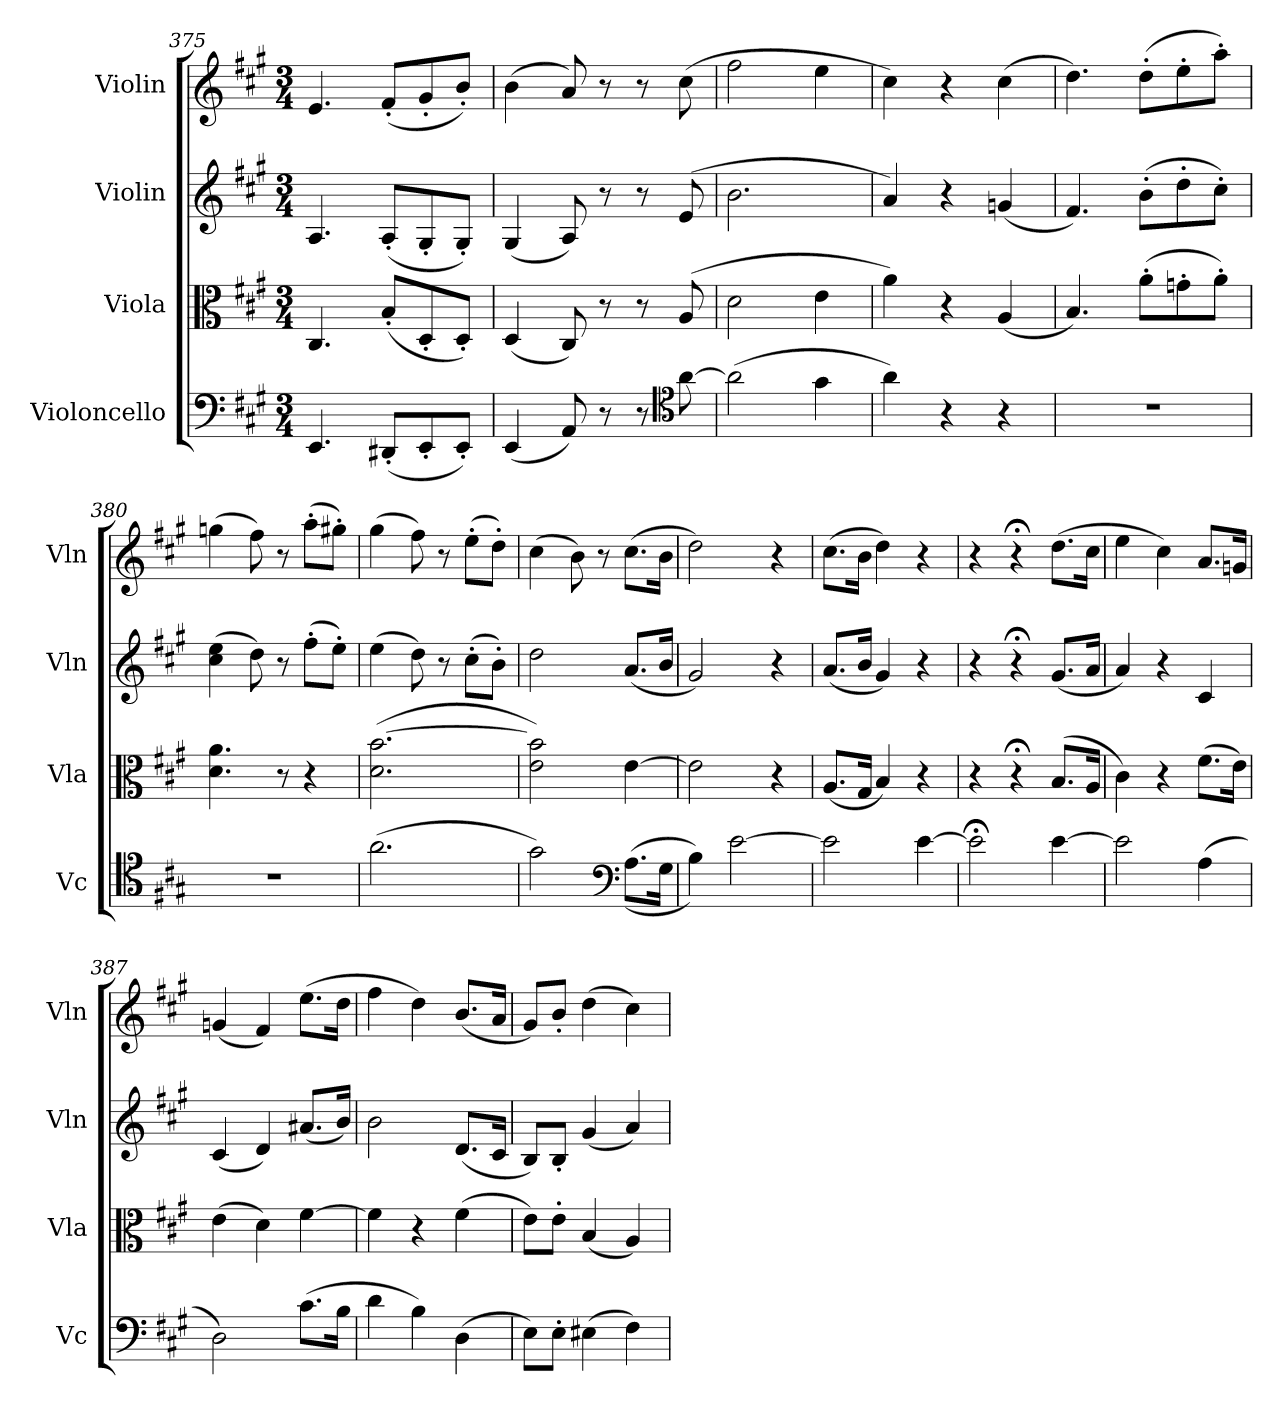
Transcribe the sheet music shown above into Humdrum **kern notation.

**kern	**kern	**kern	**kern
*part4	*part3	*part2	*part1
*staff4	*staff3	*staff2	*staff1
*I"Violoncello	*I"Viola	*I"Violin	*I"Violin
*I'Vc	*I'Vla	*I'Vln	*I'Vln
*clefF4	*clefC3	*clefG2	*clefG2
*k[f#c#g#]	*k[f#c#g#]	*k[f#c#g#]	*k[f#c#g#]
*M3/4	*M3/4	*M3/4	*M3/4
=375	=375	=375	=375
4.EE/	4.C#/	4.A/	4.e/
(8DD#X'/L	(8B'/L	(8A'/L	(8f#'/L
8EE'/	8D'/	8G#'/	8g#'/
8EE'/J)	8D'/J)	8G#'/J)	8b'/J)
=376	=376	=376	=376
(4EE/	(4D/	(4G#/	(4b\
8AA/)	8C#/)	8A/)	8a/)
8r	8r	8r	8r
8r	8r	8r	8r
*clefC4	*	*	*
[8a\	(8A/	(8e/	(8cc#\
=377	=377	=377	=377
(2a\]	2d\	2.b\	2ff#\
4g#\	4e\	.	4ee\
=378	=378	=378	=378
4a\)	4a\)	4a/)	4cc#\)
4r	4r	4r	4r
4r	(4A/	(4gn/	(4cc#\
=379	=379	=379	=379
2.r	4.B/)	4.f#/)	4.dd\)
.	(8a'\L	(8b'\L	(8dd'\L
.	8gn'\	8dd'\	8ee'\
.	8a'\J)	8cc#'\J)	8aa'\J)
=380	=380	=380	=380
2.r	4.d\ 4.a\	(4cc#\ 4ee\	(4ggn\
.	.	8dd\)	8ff#\)
.	8r	8r	8r
.	4r	(8ff#'\L	(8aa'\L
.	.	8ee'\J)	8gg#X'\J)
=381	=381	=381	=381
(2.a\	(2.d\ [2.b\	(4ee\	(4gg#\
.	.	8dd\)	8ff#\)
.	.	8r	8r
.	.	(8cc#'\L	(8ee'\L
.	.	8b'\J)	8dd'\J)
=382	=382	=382	=382
2g#\)	2e\ 2b\])	2dd\	(4cc#\
.	.	.	8b\)
.	.	.	8r
*clefF4	*	*	*
((8.A\L	[4e\	(8.a/L	(8.cc#\L
16G#\Jk	.	16b/Jk	16b\Jk
=383	=383	=383	=383
4B\))	2e\]	2g#/)	2dd\)
[2e\	.	.	.
.	4r	4r	4r
=384	=384	=384	=384
2e\]	(8.A/L	(8.a/L	(8.cc#\L
.	16G#/Jk	16b/Jk	16b\Jk
.	4B/)	4g#/)	4dd\)
[4e\	4r	4r	4r
=385	=385	=385	=385
2e;<\]	4r	4r	4r
.	4r;<	4r;<	4r;<
[4e\	(8.B/L	(8.g#/L	(8.dd\L
.	16A/Jk	16a/Jk	16cc#\Jk
=386	=386	=386	=386
2e\]	4c#\)	4a/)	4ee\
.	4r	4r	4cc#\)
(4A\	(8.f#\L	4c#/	8.a/L
.	16e\Jk)	.	16gn/Jk
=387	=387	=387	=387
2D\)	(4e\	(4c#/	(4gn/
.	4d\)	4d/)	4f#/)
(8.c#\L	[4f#\	(8.a#X/L	(8.ee\L
16B\Jk	.	16b/Jk)	16dd\Jk
=388	=388	=388	=388
4d\	4f#\]	2b\	4ff#\
4B\)	4r	.	4dd\)
(4D\	(4f#\	(8.d/L	(8.b/L
.	.	16c#/Jk	16a/Jk
=389	=389	=389	=389
8E\L)	8e\L)	8B/L)	8g#/L)
8E'\J	8e'\J	8B'/J	8b'/J
(4E#X\	(4B/	(4g#/	(4dd\
4F#\)	4A/)	4a/)	4cc#\)
=	=	=	=
*-	*-	*-	*-
